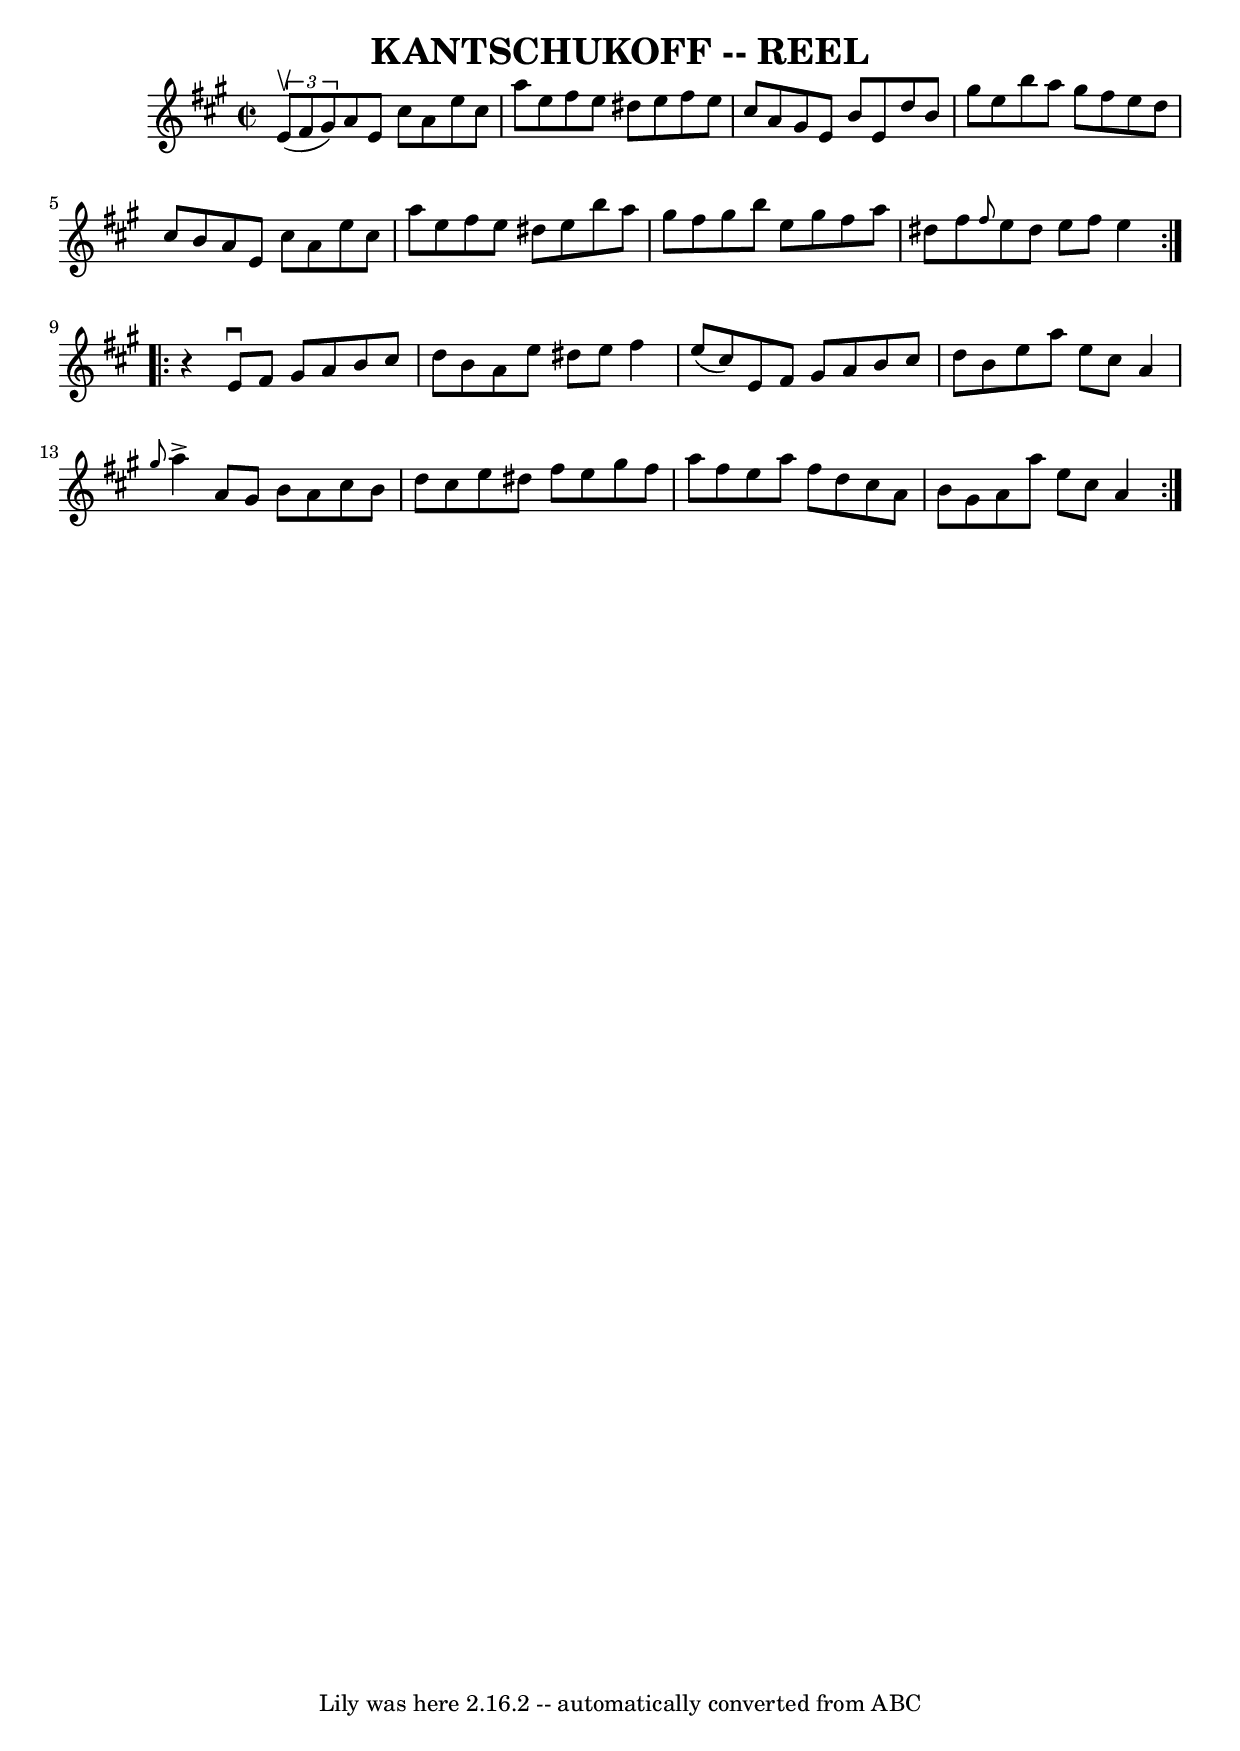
\version "2.7.40"
\include "Mammoth.ily"
\header {
	book = "Ryan's Mammoth Collection of Fiddle Tunes"
	crossRefNumber = "1"
	footnotes = ""
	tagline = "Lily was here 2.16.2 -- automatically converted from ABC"
	title = "KANTSCHUKOFF -- REEL"
}
voicedefault =  {
\set Score.defaultBarType = "empty"

\repeat volta 2 {
\override Staff.TimeSignature #'style = #'C
 \time 2/2 \key a \major   \times 2/3 { e'8 (^\upbow fis'8 gis'8) }   
    |
 a'8 e'8 cis''8 a'8 e''8 cis''8 a''8 e''8    
|
 fis''8 e''8 dis''8 e''8 fis''8 e''8 cis''8 a'8  
  |
 gis'8 e'8 b'8 e'8 d''8 b'8 gis''8 e''8    
|
 b''8 a''8 gis''8 fis''8 e''8 d''8 cis''8 b'8    
    |
 a'8 e'8 cis''8 a'8 e''8 cis''8 a''8 e''8    
|
 fis''8 e''8 dis''8 e''8 b''8 a''8 gis''8 fis''8 
   |
 gis''8 b''8 e''8 gis''8 fis''8 a''8 dis''8    
fis''8    |
 \grace { fis''8  } e''8 dis''8 e''8 fis''8    
e''4    }     \repeat volta 2 {   r4       |
 e'8^\downbow fis'8    
gis'8 a'8 b'8 cis''8 d''8 b'8    |
 a'8 e''8    
dis''8 e''8 fis''4 e''8 (cis''8)   |
 e'8 fis'8    
gis'8 a'8 b'8 cis''8 d''8 b'8    |
 e''8 a''8 e''8 
 cis''8 a'4  \grace { gis''8  } a''4^\accent       |
 a'8    
gis'8 b'8 a'8 cis''8 b'8 d''8 cis''8    |
 e''8    
dis''8 fis''8 e''8 gis''8 fis''8 a''8 fis''8    |
   
e''8 a''8 fis''8 d''8 cis''8 a'8 b'8 gis'8    |
   
a'8 a''8 e''8 cis''8 a'4    }   
}

\score{
    <<

	\context Staff="default"
	{
	    \voicedefault 
	}

    >>
	\layout {
	}
	\midi {}
}
